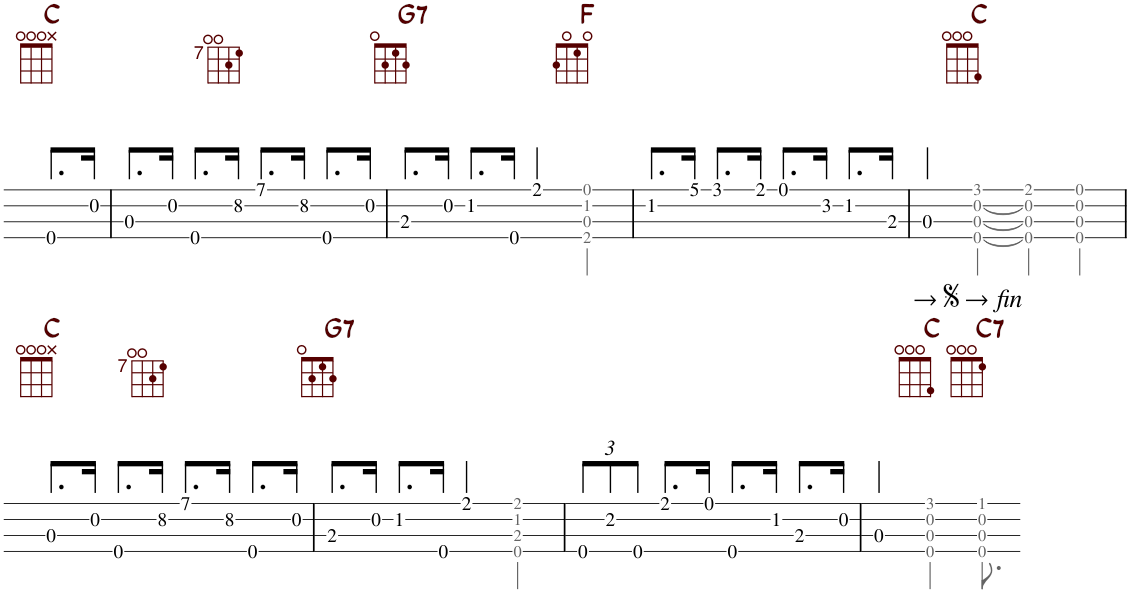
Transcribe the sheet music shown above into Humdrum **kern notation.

**kern	**harte
*part1	*part1
*staff1	*
*I"Ukulélé [Tablature]	*
!!LO:PB:g=z
*Trd-1c-2	*
*k[b-e-]	*
*M4/4	*
=21	=21
*^	*
8.g/L	4ryy	C:maj
16e/Jk	.	.
*v	*v	*
=22	=22
8.c/L	.
16f-/Jk	.
8.g/L	.
16cc/Jk	.
8.ee/L	.
16cc/Jk	.
8.g/L	.
16f-/Jk	.
=23	=23
*^	*
!	!	!LO:H:kt=7
8.d/L	4ryy	G:7
16f-/Jk	.	.
8.f/L	4ryy	.
16g/Jk	.	.
4b/	4ryy	.
4ryy	4a!i\ 4c!i\ 4f!i\ 4a!i\	F:maj
*v	*v	*
=24	=24
8.f/L	.
16dd/Jk	.
8.cc/L	.
16cc-/Jk	.
8.a/L	.
16g/Jk	.
8.f/L	.
16d/Jk	.
=25	=25
*^	*
4c/	4ryy	.
4ryy	[4g!i\ [4c!i\ [4e!i\ 4cc!i\	C:maj
4ryy	4g!i\] 4c!i\] 4e!i\] 4b!i\	.
4ryy	4g!i\ 4c!i\ 4e!i\ 4a!i\	.
*v	*v	*
!!LO:LB:g=z
=26	=26
8.c/L	C:maj
16f-/Jk	.
8.g/L	.
16cc/Jk	.
8.ee/L	.
16cc/Jk	.
8.g/L	.
16f-/Jk	.
=27	=27
*^	*
!	!	!LO:H:kt=7
8.d/L	4ryy	G:7
16f-/Jk	.	.
8.f/L	4ryy	.
16g/Jk	.	.
4b/	4ryy	.
4ryy	4g!i\ 4d!i\ 4f!i\ 4b!i\	.
*v	*v	*
=28	=28
*Xbrackettup	*
12g/L	.
12f#/	.
12g/J	.
8.b/L	.
16a/Jk	.
8.g/L	.
16f/Jk	.
8.d/L	.
16f-/Jk	.
=29	=29
*^	*
4c/	4ryy	.
4ryy	4g!i\ 4c!i\ 4f-!i\ 4cc!i\	C:maj
!	!	!LO:H:kt=7
8.ryy	8.g!i\ 8.c!i\ 8.f-!i\ 8.b-!i\	C:7
!	!LO:TX:a:t=<font size="12"/> →<i> fin</i>	!
!	!LO:TX:a:t=→ <font size="14"/>	!
*v	*v	*
=-	=-
*-	*-
